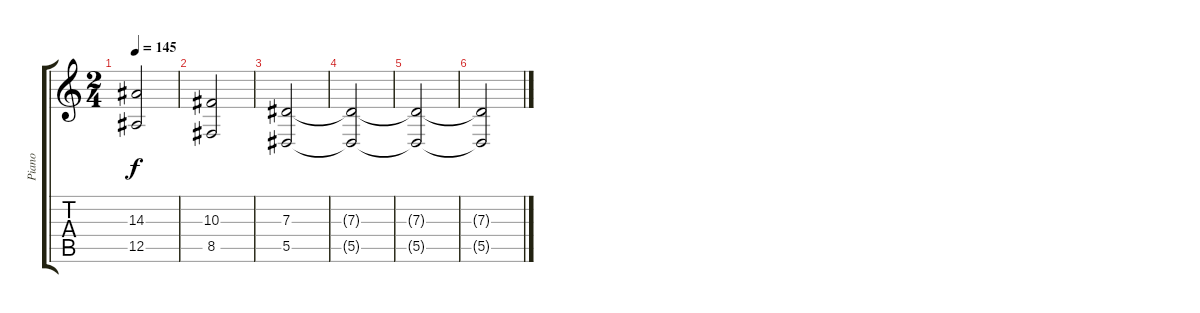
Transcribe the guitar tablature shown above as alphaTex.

\track ("Piano" "Piano") {instrument electricgrandpiano}
\staff {score tabs}
\tuning (F4 C4 Ab3 Eb3 Bb2 Eb2) {hide}
\ts (2 4)
\tempo 145
\clef g2
\ks c
(14.3 12.5).2{dy f} |
(10.3 8.5).2 |
(7.3 5.5).2 |
(7.3{t} 5.5{t}).2 |
(7.3{t} 5.5{t}).2 |
(7.3{t} 5.5{t}).2
